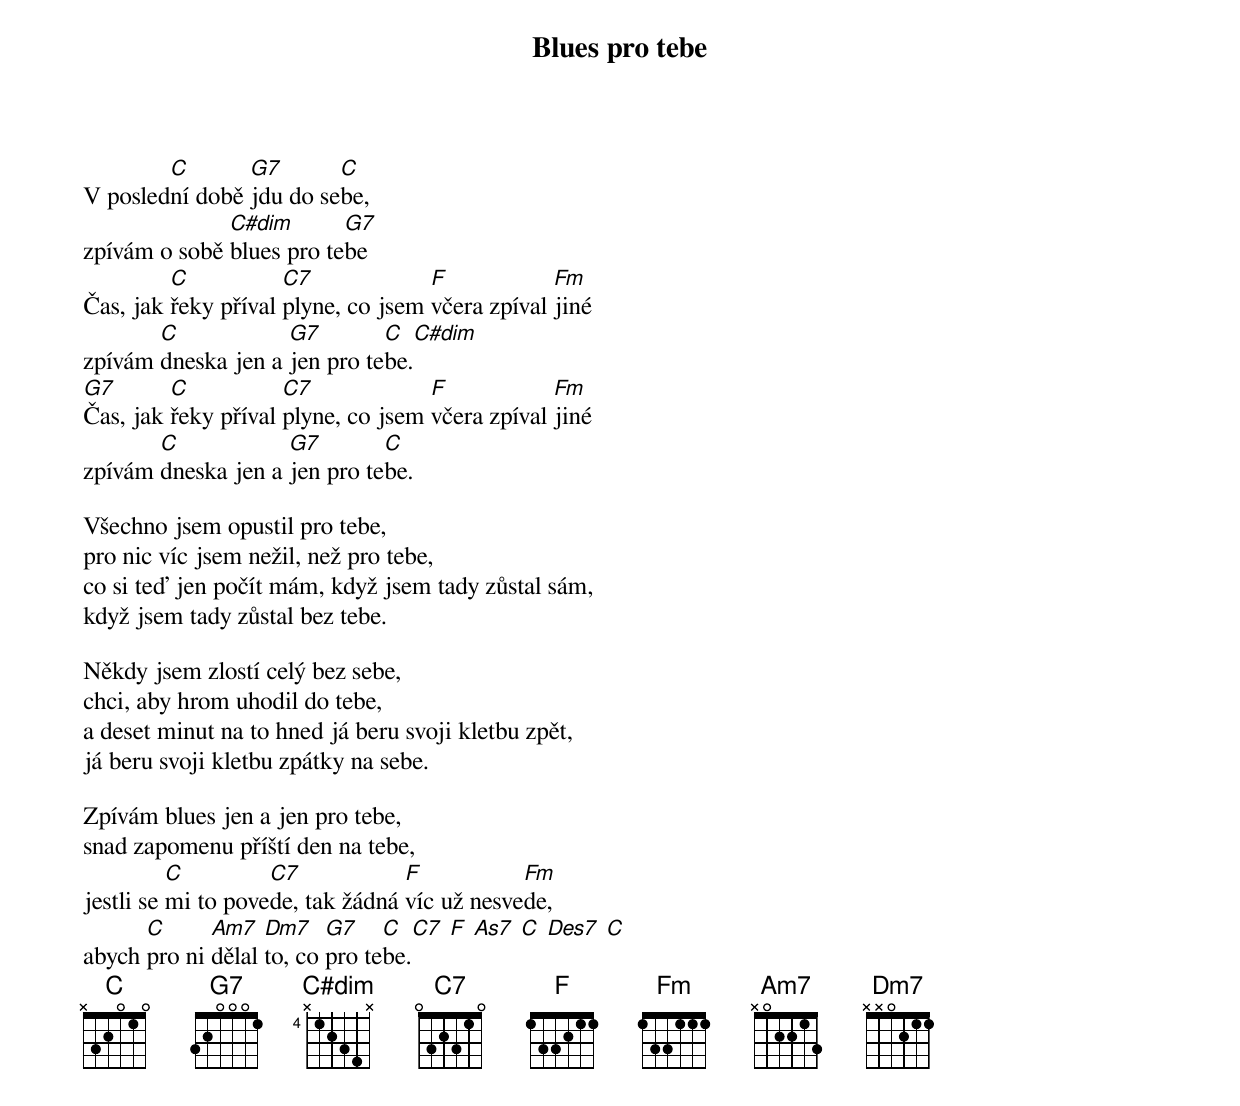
{title: Blues pro tebe}

V posled[C]ní době [G7]jdu do se[C]be,
zpívám o sobě [C#dim]blues pro te[G7]be
Čas, jak [C]řeky příval [C7]plyne, co jsem [F]včera zpíval [Fm]jiné
zpívám [C]dneska jen a [G7]jen pro te[C]be.[C#dim]
[G7]Čas, jak [C]řeky příval [C7]plyne, co jsem [F]včera zpíval [Fm]jiné
zpívám [C]dneska jen a [G7]jen pro te[C]be.

Všechno jsem opustil pro tebe,
pro nic víc jsem nežil, než pro tebe,
co si teď jen počít mám, když jsem tady zůstal sám,
když jsem tady zůstal bez tebe.

Někdy jsem zlostí celý bez sebe,
chci, aby hrom uhodil do tebe,
a deset minut na to hned já beru svoji kletbu zpět,
já beru svoji kletbu zpátky na sebe.

Zpívám blues jen a jen pro tebe,
snad zapomenu příští den na tebe,
jestli se [C]mi to pove[C7]de, tak žádná [F]víc už nesve[Fm]de,
abych [C]pro ni [Am7]dělal [Dm7]to, co [G7]pro te[C]be.[C7  F  As7  C  Des7  C]
